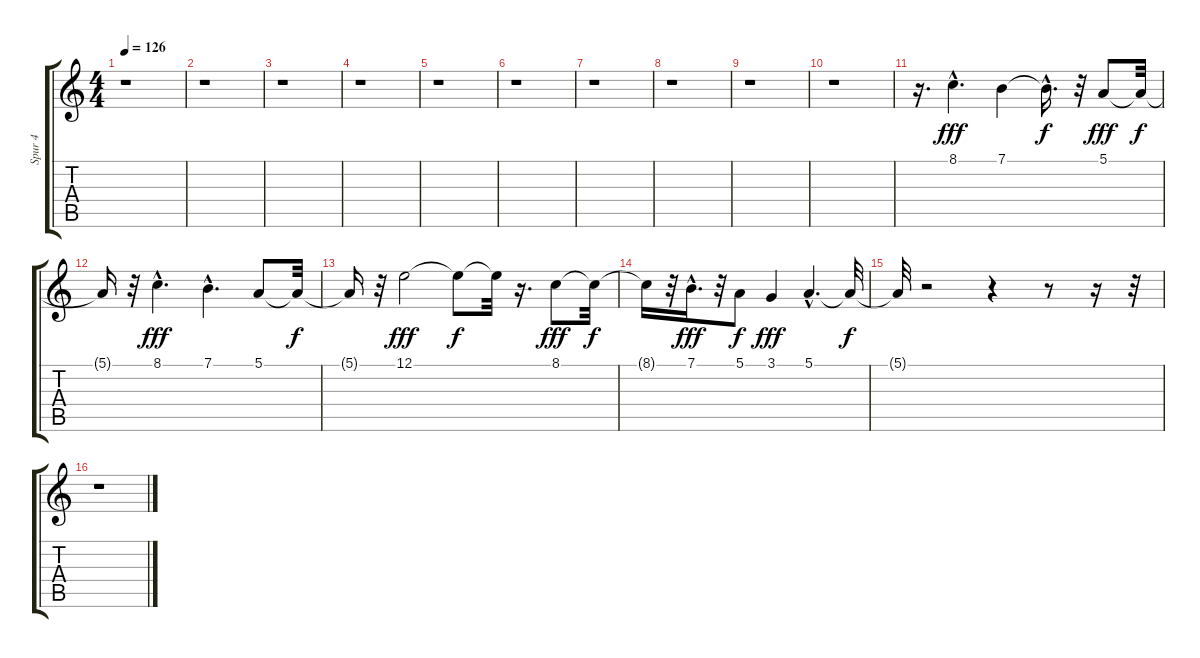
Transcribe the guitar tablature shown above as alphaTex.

\track ("Spur 4" "Spur 4") {instrument englishhorn}
\staff {score tabs}
\tuning (E4 B3 G3 D3 A2 E2) {hide}
\ts (4 4)
\tempo 126
\clef g2
\ks c
r.1{dy fff} |
r.1 |
r.1 |
r.1 |
r.1 |
r.1 |
r.1 |
r.1 |
r.1 |
r.1 |
r.16{d} 8.1{hac}.4{d} 7.1.4 7.1{hac t}.16{d dy f} r.32 5.1.8{dy fff} 5.1{t}.32{dy f} |
5.1{t}.16 r.32 8.1{hac}.4{d dy fff} 7.1{hac}.4{d} 5.1.8 5.1{t}.32{dy f} |
5.1{t}.16 r.32 12.1.2{dy fff} 12.1{t}.8{dy f} 12.1{t}.32 r.16{d} 8.1.8{dy fff} 8.1{t}.32{dy f} |
8.1{t}.16 r.32 7.1{hac}.16{d dy fff} r.32 5.1.8{dy f} 3.1.4{dy fff} 5.1{hac}.4{d} 5.1{t}.32{dy f} |
5.1{t}.32 r.2 r.4 r.8 r.16 r.32 |
r.1
